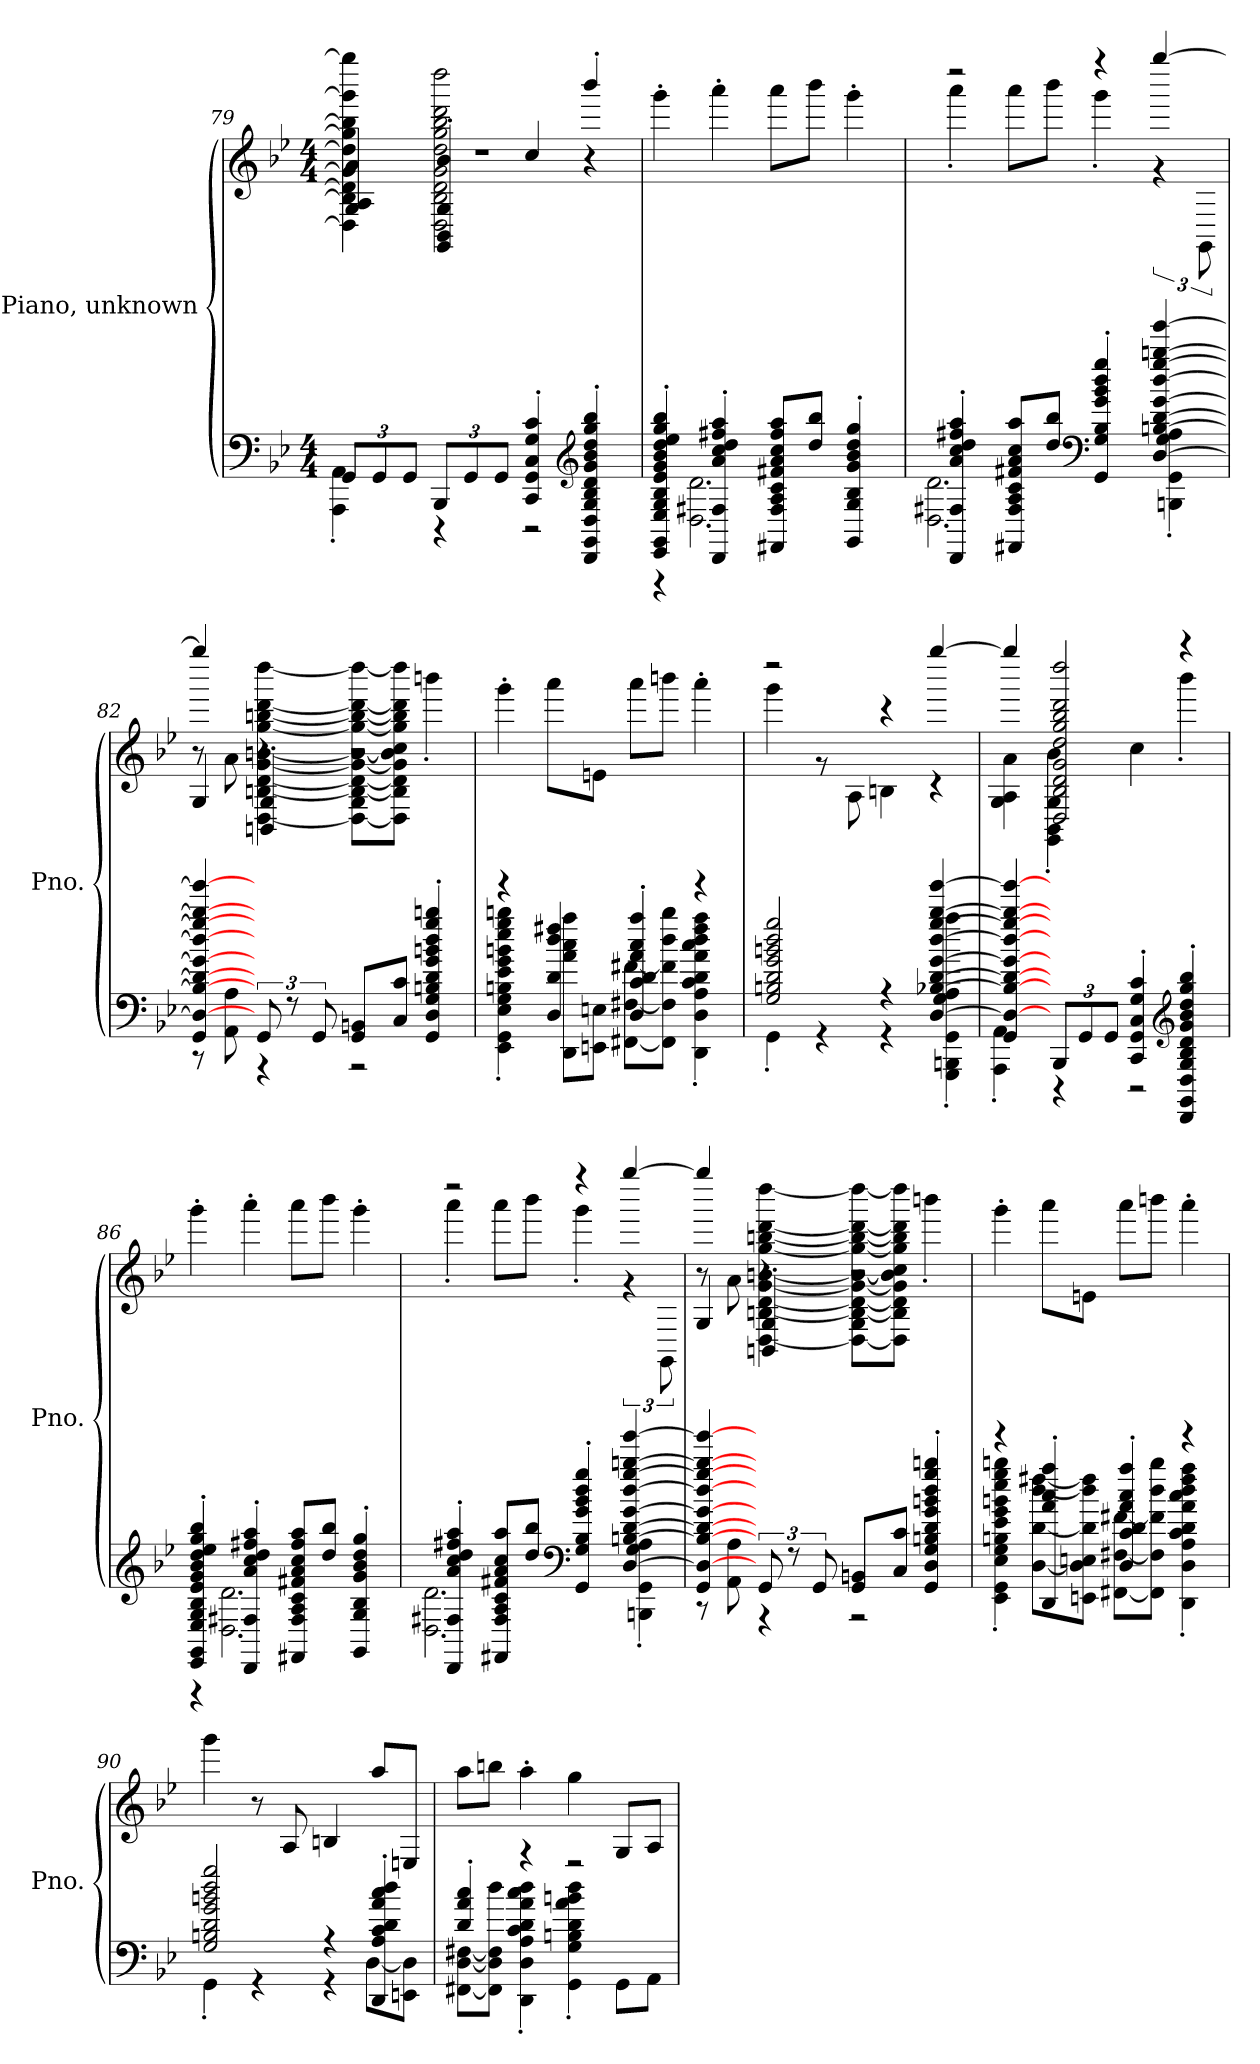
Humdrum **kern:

**kern	**kern
*part1	*part1
*staff2	*staff1
*I"Piano, unknown	*
*I'Pno.	*
*clefF4	*clefG2
*k[b-e-]	*k[b-e-]
*M4/4	*M4/4
*Xbrackettup	*
=79	=79
*^	*^
*	*	*	*^
12GG/L	4AAA\' 4AA\'	1r	4D\] 4B-\] 4d\] 4g\] 4dd\] 4gg\] 4bb-\] 4ggg\] 4gggg\]	4G/ 4A/ 4a/
12GG/	.	.	.	.
12GG/J	.	.	.	.
12BBB-/L	4r	.	2D\ 2B-\ 2d\ 2g\ 2dd\ 2gg\ 2bb-\ 2ddd\ 2dddd\	4GG/' 4BB-/' 4G/' 4b-/'
12GG/	.	.	.	.
12GG/J	.	.	.	.
4CC/' 4GG/' 4C/' 4G/' 4c/'	2r	.	.	4cc/
*clefG2	*	*	*	*
4DD/' 4GG/' 4D/' 4G/' 4B-/' 4d/' 4g/' 4b-/' 4dd/' 4gg/' 4bb-/'	.	.	4r	4bbb-'/
*	*	*v	*v	*v
!!LO:LB:g=z
=80	=80	=80
4EE-/' 4GG/' 4E-/' 4G/' 4B-/' 4e-/' 4g/' 4b-/' 4dd/' 4ee-/' 4gg/' 4bb-/'	4r	4ggg'\
4DD/' 4F#X/' 4a/' 4cc/' 4dd/' 4ff#X/' 4aa/'	2.D\ 2.d\	4aaa'\
8FF#X/ 8F#/ 8A/ 8c/ 8f#X/ 8a/ 8cc/ 8ff#/ 8aa/L	.	8aaa\L
8dd/ 8bb-/J	.	8bbb-\J
4GG/' 4G/' 4B-/' 4g/' 4b-/' 4dd/' 4gg/'	.	4ggg'\
=81	=81	=81
*	*	*^
4DD/' 4F#X/' 4a/' 4cc/' 4dd/' 4ff#X/' 4aa/'	2.D\ 2.d\	2r	4aaa'\
8FF#X/ 8F#/ 8A/ 8c/ 8f#X/ 8a/ 8cc/ 8aa/L	.	.	8aaa\L
8dd/ 8bb-/J	.	.	8bbb-\J
*clefF4	*	*	*
4GG/' 4G/' 4B-/' 4g/' 4b-/' 4dd/' 4gg/'	.	4r	4ggg'\
[4D/ [4Bn/ [4d/ [4g/ [4dd/ [4gg/ [4bbn/ [4ggg/	4BBBn\' 4GG\' 4G\' 4A\'	[4gggg/	6r
.	.	.	12GG\
=82	=82	=82	=82
*	*	*	*^
4GG/ 4D/_ 4B/_ 4d/_ 4g/_ 4dd/_ 4gg/_ 4bb/_ 4ggg/_	8r	4gggg/]	8r	4G/
.	8AA\ 8A\	.	8a\	.
*brackettup	*	*	*	*
12GG/	4r	4r	[4D\ [4Bn\ [4d\ [4g\ [4bn\ [4gg\ [4bbn\ [4ddd\ [4dddd\	4BBn/' 4G/'
12r	.	.	.	.
12GG/	.	.	.	.
8GG/ 8BBn/L	2r	2r	8D\_ 8G\ 8B\_ 8d\_ 8g\_ 8b\_ 8gg\_ 8bb\_ 8ddd\_ 8dddd\_L	2r
8C/ 8c/J	.	.	8D\] 8B\] 8d\] 8g\] 8b\] 8cc\ 8gg\] 8bb\] 8ddd\] 8dddd\]J	.
4GG/' 4D/' 4G/' 4Bn/' 4d/' 4g/' 4bn/' 4dd/' 4gg/' 4bbn/'	.	.	4bbbn'\	.
*	*	*v	*v	*v
!!LO:LB:g=z
=83	=83	=83
4r	4EE-\' 4GG\' 4E-\' 4G\' 4Bn\' 4e-\' 4g\' 4bn\' 4ee-\' 4gg\' 4bbn\'	4ggg'\
4D/ 4d/ 4dd/ 4ff#X/	8DD\ 8a\ 8cc\ 8aa\L	8aaa\L
.	8EEn\ 8En\J	8en\J
4D/' 4c/' 4d/' 4a/' 4cc/' 4aa/'	[8FF#X\ [8F#X\ [8f#X\L	8aaa\L
.	8FF#\] 8F#\] 8f#\] 8dd\ 8bb\J	8bbbn\J
4r	4DD\' 4D\' 4A\' 4c\' 4d\' 4a\' 4cc\' 4dd\' 4ff#\' 4aa\'	4aaa'\
=84	=84	=84
*	*	*^
2G/ 2Bn/ 2d/ 2g/ 2bn/ 2dd/ 2gg/	4GG'\	2r	4ggg\
.	4r	.	8r
.	.	.	8A\
4r	4r	4r	4Bn\
[4D/ [4B-X/ [4d/ [4g/ [4dd/ [4gg/ [4bb-/ [4ggg/	4GGG\' 4BBBn\' 4GG\' 4G\' 4A\' 4aa\'	[4gggg/	4r
=85	=85	=85	=85
4GG/ 4D/_ 4B-/_ 4d/_ 4g/_ 4dd/_ 4gg/_ 4bb-/_ 4ggg/_	4AAA\' 4AA\'	4gggg/]	4G\ 4A\ 4a\
*Xbrackettup	*	*	*
12BBB-/L	4r	2D/ 2B-/ 2d/ 2g/ 2dd/ 2gg/ 2bb-/ 2ddd/ 2dddd/	4GG\' 4BB-\' 4G\' 4b-\'
12GG/	.	.	.
12GG/J	.	.	.
4CC/' 4GG/' 4C/' 4G/' 4c/'	2r	.	4cc\
*clefG2	*	*	*
4DD/' 4GG/' 4D/' 4G/' 4B-/' 4d/' 4g/' 4b-/' 4dd/' 4gg/' 4bb-/'	.	4r	4bbb-'\
*	*	*v	*v
!!LO:LB:g=z
=86	=86	=86
4EE-/' 4GG/' 4E-/' 4G/' 4B-/' 4e-/' 4g/' 4b-/' 4dd/' 4ee-/' 4gg/' 4bb-/'	4r	4ggg'\
4DD/' 4F#X/' 4a/' 4cc/' 4dd/' 4ff#X/' 4aa/'	2.D\ 2.d\	4aaa'\
8FF#X/ 8F#/ 8A/ 8c/ 8f#X/ 8a/ 8cc/ 8ff#/ 8aa/L	.	8aaa\L
8dd/ 8bb-/J	.	8bbb-\J
4GG/' 4G/' 4B-/' 4g/' 4b-/' 4dd/' 4gg/'	.	4ggg'\
=87	=87	=87
*	*	*^
4DD/' 4F#X/' 4a/' 4cc/' 4dd/' 4ff#X/' 4aa/'	2.D\ 2.d\	2r	4aaa'\
8FF#X/ 8F#/ 8A/ 8c/ 8f#X/ 8a/ 8cc/ 8aa/L	.	.	8aaa\L
8dd/ 8bb-/J	.	.	8bbb-\J
*clefF4	*	*	*
4GG/' 4G/' 4B-/' 4g/' 4b-/' 4dd/' 4gg/'	.	4r	4ggg'\
[4D/ [4Bn/ [4d/ [4g/ [4dd/ [4gg/ [4bbn/ [4ggg/	4BBBn\' 4GG\' 4G\' 4A\'	[4gggg/	6r
.	.	.	12GG\
=88	=88	=88	=88
*	*	*	*^
4GG/ 4D/_ 4B/_ 4d/_ 4g/_ 4dd/_ 4gg/_ 4bb/_ 4ggg/_	8r	4gggg/]	8r	4G/
.	8AA\ 8A\	.	8a\	.
*brackettup	*	*	*	*
12GG/	4r	4r	[4D\ [4Bn\ [4d\ [4g\ [4bn\ [4gg\ [4bbn\ [4ddd\ [4dddd\	4BBn/' 4G/'
12r	.	.	.	.
12GG/	.	.	.	.
8GG/ 8BBn/L	2r	2r	8D\_ 8G\ 8B\_ 8d\_ 8g\_ 8b\_ 8gg\_ 8bb\_ 8ddd\_ 8dddd\_L	2r
8C/ 8c/J	.	.	8D\] 8B\] 8d\] 8g\] 8b\] 8cc\ 8gg\] 8bb\] 8ddd\] 8dddd\]J	.
4GG/' 4D/' 4G/' 4Bn/' 4d/' 4g/' 4bn/' 4dd/' 4gg/' 4bbn/'	.	.	4bbbn'\	.
*	*	*v	*v	*v
!!LO:LB:g=z
=89	=89	=89
4r	4EE-\' 4GG\' 4E-\' 4G\' 4Bn\' 4e-\' 4g\' 4bn\' 4ee-\' 4gg\' 4bbn\'	4ggg'\
4DD/' 4a/' 4cc/' 4aa/'	[8D\ [8d\ [8dd\ [8ff#X\L	8aaa\L
.	8EEn\ 8D\] 8En\ 8d\] 8dd\] 8ff#\]J	8en\J
4D/' 4c/' 4d/' 4a/' 4cc/' 4aa/'	[8FF#X\ [8F#X\ [8f#X\L	8aaa\L
.	8FF#\] 8F#\] 8f#\] 8dd\ 8bb\J	8bbbn\J
4r	4DD\' 4D\' 4A\' 4c\' 4d\' 4a\' 4cc\' 4dd\' 4ff#\' 4aa\'	4aaa'\
=90	=90	=90
2G/ 2Bn/ 2d/ 2g/ 2bn/ 2dd/ 2gg/	4GG'\	4ggg\
.	4r	8r
.	.	8A/
4r	4r	4Bn/
4DD/' 4A/' 4c/' 4d/' 4a/' 4cc/' 4dd/'	[8D\L	8aa/L
.	8EEn\ 8D\]J	8En/J
=91	=91	=91
4d/' 4a/' 4cc/'	[8FF#X\ [8D\ [8F#X\L	8aa\L
.	8FF#\] 8D\] 8F#\] 8dd\J	8bbn\J
4r	4DD\' 4D\' 4A\' 4c\' 4d\' 4a\' 4cc\' 4dd\'	4aa'\
2r	4GG\' 4G\' 4Bn\' 4d\' 4a\' 4bn\' 4dd\'	4gg\
.	8GG\L	8G/L
.	8AA\J	8A/J
*v	*v	*
=	=
*-	*-
